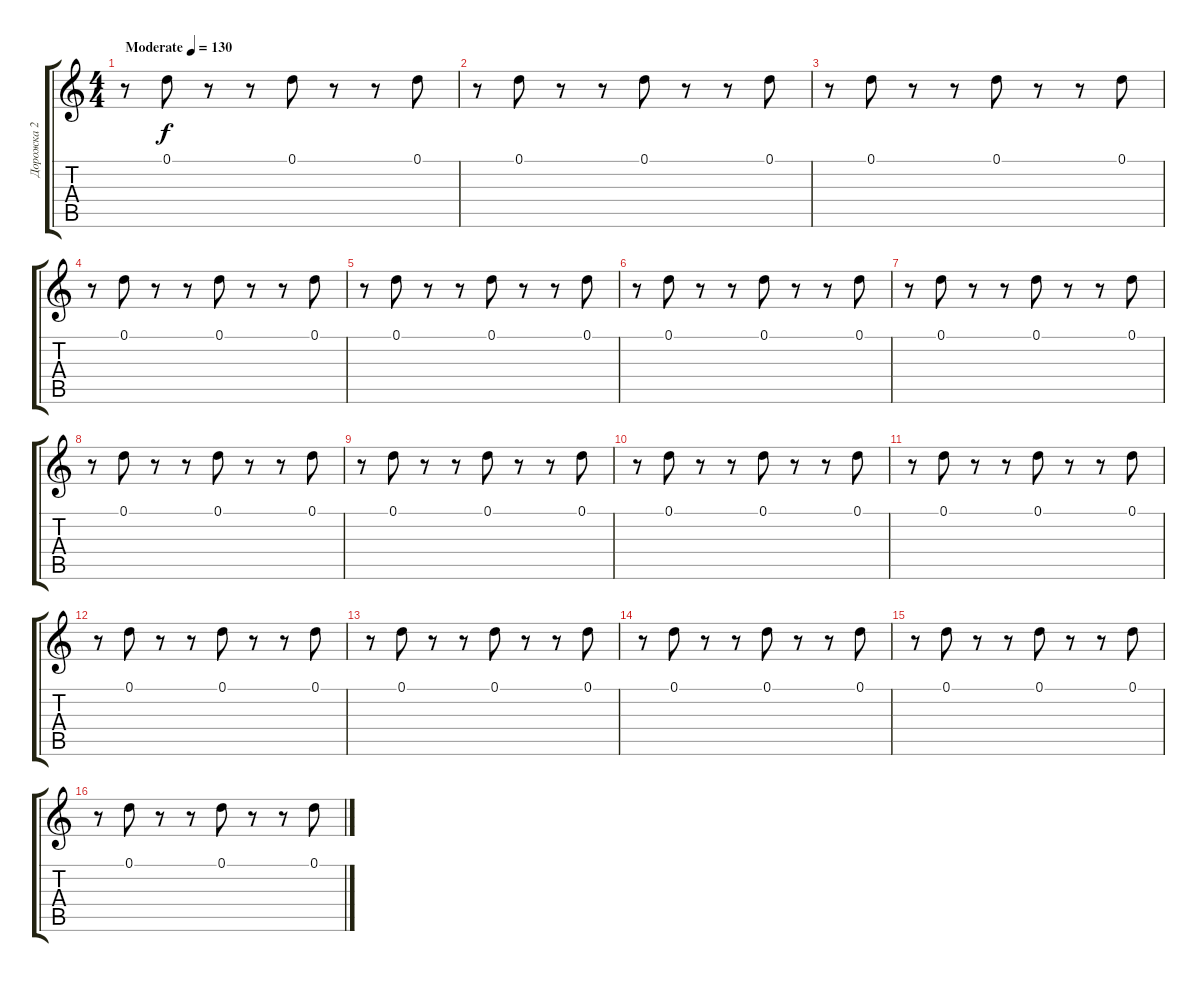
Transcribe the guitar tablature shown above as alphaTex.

\track ("Дорожка 2" "Дорожка 2") {instrument acousticguitarnylon}
\staff {score tabs}
\tuning (D4 A3 F3 C3 G2 C2) {hide}
\ts (4 4)
\tempo (130 "Moderate")
\clef g2
\ks c
r.8{dy f instrument acousticguitarnylon} 0.1.8 r.8 r.8 0.1.8 r.8 r.8 0.1.8 |
r.8 0.1.8 r.8 r.8 0.1.8 r.8 r.8 0.1.8 |
r.8 0.1.8 r.8 r.8 0.1.8 r.8 r.8 0.1.8 |
r.8 0.1.8 r.8 r.8 0.1.8 r.8 r.8 0.1.8 |
r.8 0.1.8 r.8 r.8 0.1.8 r.8 r.8 0.1.8 |
r.8 0.1.8 r.8 r.8 0.1.8 r.8 r.8 0.1.8 |
r.8 0.1.8 r.8 r.8 0.1.8 r.8 r.8 0.1.8 |
r.8 0.1.8 r.8 r.8 0.1.8 r.8 r.8 0.1.8 |
r.8 0.1.8 r.8 r.8 0.1.8 r.8 r.8 0.1.8 |
r.8 0.1.8 r.8 r.8 0.1.8 r.8 r.8 0.1.8 |
r.8 0.1.8 r.8 r.8 0.1.8 r.8 r.8 0.1.8 |
r.8 0.1.8 r.8 r.8 0.1.8 r.8 r.8 0.1.8 |
r.8 0.1.8 r.8 r.8 0.1.8 r.8 r.8 0.1.8 |
r.8 0.1.8 r.8 r.8 0.1.8 r.8 r.8 0.1.8 |
r.8 0.1.8 r.8 r.8 0.1.8 r.8 r.8 0.1.8 |
r.8 0.1.8 r.8 r.8 0.1.8 r.8 r.8 0.1.8
